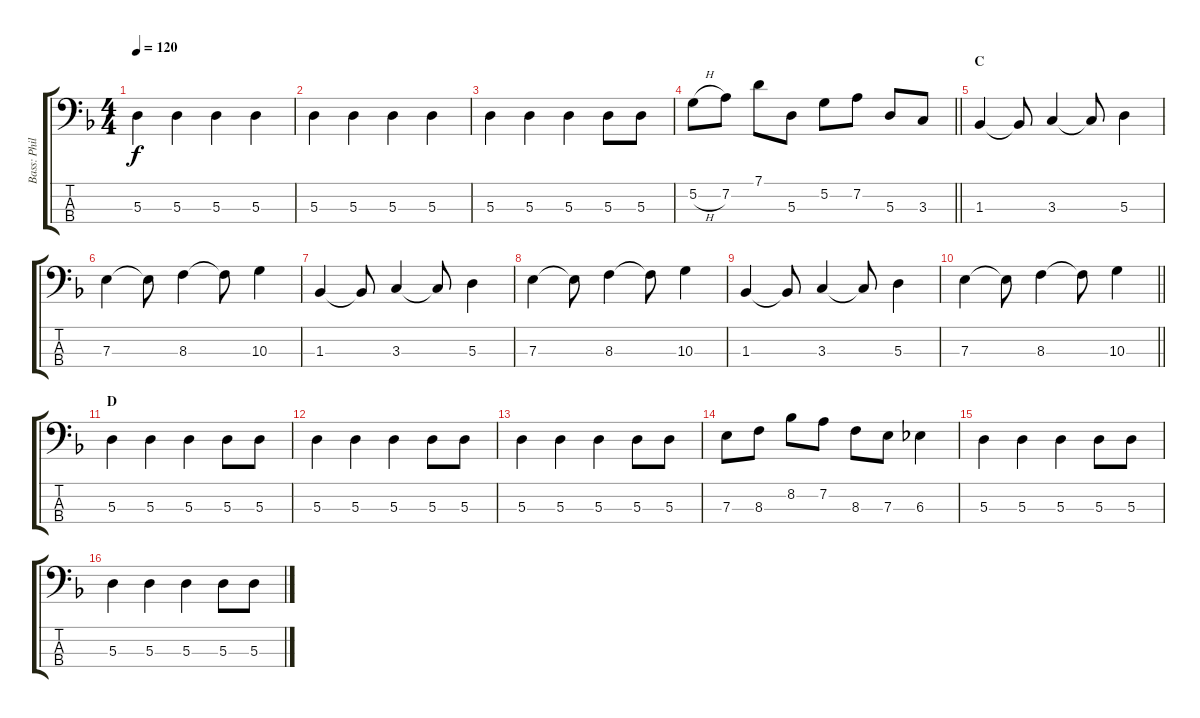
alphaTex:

\track ("Bass: Philip" "Bass: Phil") {instrument electricbassfinger}
\staff {score tabs}
\tuning (G2 D2 A1 D1) {hide}
\ts (4 4)
\tempo 120
\clef f4
\ks f
5.3.4{dy f} 5.3.4 5.3.4 5.3.4 |
5.3.4 5.3.4 5.3.4 5.3.4 |
5.3.4 5.3.4 5.3.4 5.3.8 5.3.8 |
\barLineRight lightlight
5.2{h}.8 7.2.8 7.1.8 5.3.8 5.2.8 7.2.8 5.3.8 3.3.8 |
\section ("" "C")
1.3.4 1.3{t}.8 3.3.4 3.3{t}.8 5.3.4 |
7.3.4 7.3{t}.8 8.3.4 8.3{t}.8 10.3.4 |
1.3.4 1.3{t}.8 3.3.4 3.3{t}.8 5.3.4 |
7.3.4 7.3{t}.8 8.3.4 8.3{t}.8 10.3.4 |
1.3.4 1.3{t}.8 3.3.4 3.3{t}.8 5.3.4 |
\barLineRight lightlight
7.3.4 7.3{t}.8 8.3.4 8.3{t}.8 10.3.4 |
\section ("" "D")
5.3.4 5.3.4 5.3.4 5.3.8 5.3.8 |
5.3.4 5.3.4 5.3.4 5.3.8 5.3.8 |
5.3.4 5.3.4 5.3.4 5.3.8 5.3.8 |
7.3.8 8.3.8 8.2.8 7.2.8 8.3.8 7.3.8 6.3.4 |
5.3.4 5.3.4 5.3.4 5.3.8 5.3.8 |
5.3.4 5.3.4 5.3.4 5.3.8 5.3.8
